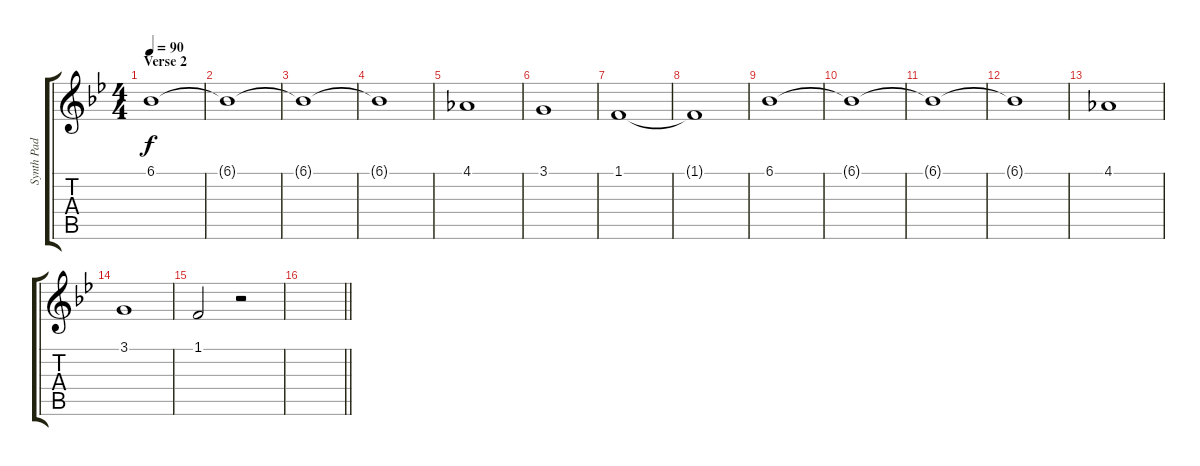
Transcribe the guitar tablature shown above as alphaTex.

\track ("Synth Pad" "Synth Pad") {instrument pad2warm}
\staff {score tabs}
\tuning (E4 B3 G3 D3 A2 E2) {hide}
\ts (4 4)
\section ("" "Verse 2")
\tempo 90
\clef g2
\ks bb
6.1.1{dy f} |
6.1{t}.1 |
6.1{t}.1 |
6.1{t}.1 |
4.1.1 |
3.1.1 |
1.1.1 |
1.1{t}.1 |
6.1.1 |
6.1{t}.1 |
6.1{t}.1 |
6.1{t}.1 |
4.1.1 |
3.1.1 |
1.1.2 r.2 |
\barLineRight lightlight
